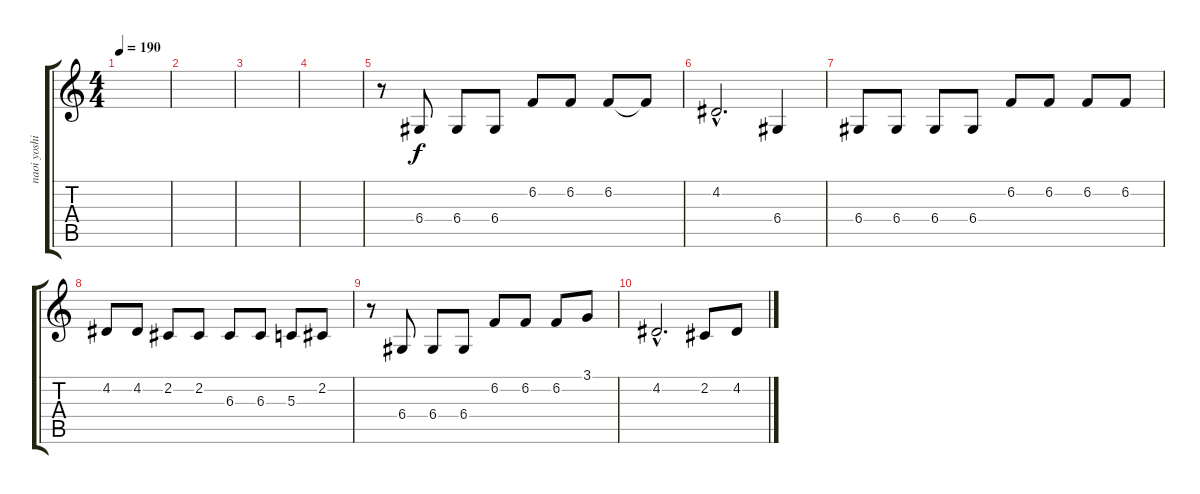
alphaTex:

\track ("naoi yoshifumi" "naoi yoshi") {instrument sopranosax}
\staff {score tabs}
\tuning (E4 B3 G3 D3 A2 E2) {hide}
\ts (4 4)
\tempo 190
\clef g2
\ks c
|
|
|
|
r.8 6.4.8 6.4.8 6.4.8 6.2.8 6.2.8 6.2.8 6.2{t}.8 |
4.2{hac}.2{d} 6.4.4 |
6.4.8 6.4.8 6.4.8 6.4.8 6.2.8 6.2.8 6.2.8 6.2.8 |
4.2.8 4.2.8 2.2.8 2.2.8 6.3.8 6.3.8 5.3.8 2.2.8 |
r.8 6.4.8 6.4.8 6.4.8 6.2.8 6.2.8 6.2.8 3.1.8 |
4.2{hac}.2{d} 2.2.8 4.2.8
